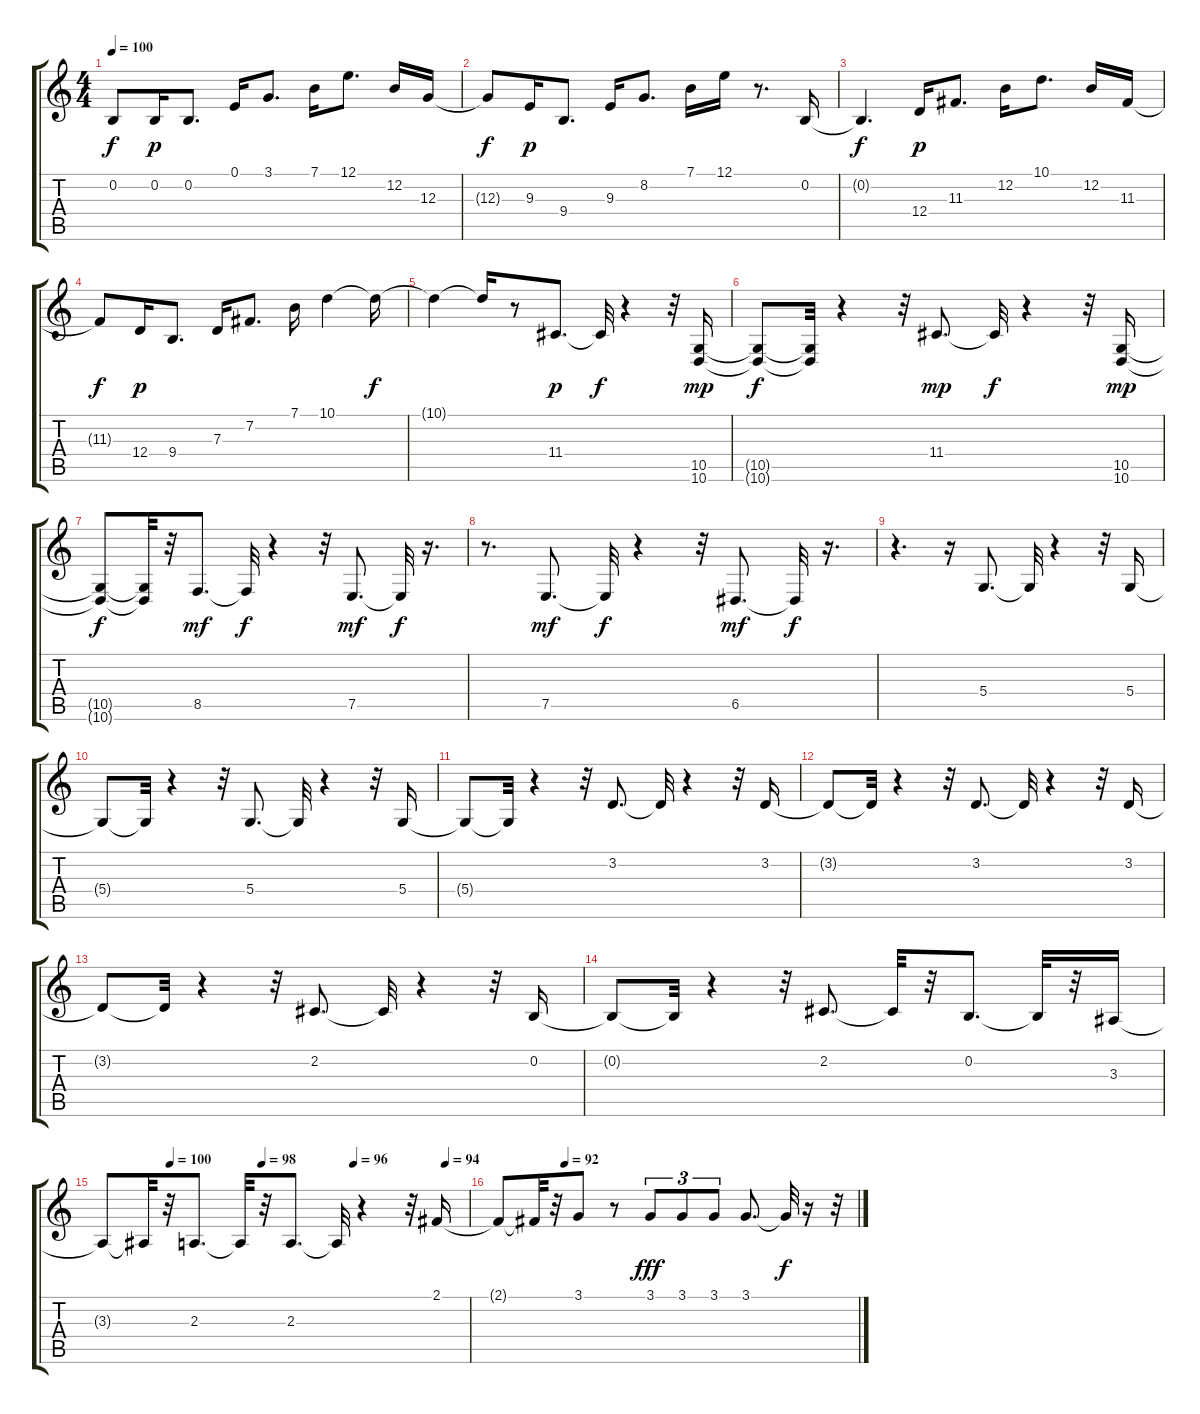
\track "" {instrument stringensemble1}
\staff {score tabs}
\tuning (E4 B3 G3 D3 A2 E2) {hide}
\ts (4 4)
\tempo 100
\clef g2
\ks c
0.2{t}.8{dy f} 0.2.16{dy p} 0.2.8{d} 0.1.16 3.1.8{d} 7.1.16 12.1.8{d} 12.2.16 12.3.16 |
12.3{t}.8{dy f} 9.3.16{dy p} 9.4.8{d} 9.3.16 8.2.8{d} 7.1.16 12.1.16 r.8{d} 0.2.16 |
0.2{t}.4{d dy f} 12.4.16{dy p} 11.3.8{d} 12.2.16 10.1.8{d} 12.2.16 11.3.16 |
11.3{t}.8{dy f} 12.4.16{dy p} 9.4.8{d} 7.3.16 7.2.8{d} 7.1.16 10.1.4 10.1{t}.16{dy f} |
10.1{t}.4 10.1{t}.16 r.8 11.4.8{d dy p} 11.4{t}.32{dy f} r.4 r.32 (10.5 10.6).16{dy mp} |
(10.5{t} 10.6{t}).8{dy f} (10.5{t} 10.6{t}).32 r.4 r.32 11.4.8{d dy mp} 11.4{t}.32{dy f} r.4 r.32 (10.5 10.6).16{dy mp} |
(10.5{t} 10.6{t}).8{dy f} (10.5{t} 10.6{t}).32 r.32 8.5.8{d dy mf} 8.5{t}.32{dy f} r.4 r.32 7.5.8{d dy mf} 7.5{t}.32{dy f} r.16{d} |
r.8{d} 7.5.8{d dy mf} 7.5{t}.32{dy f} r.4 r.32 6.5.8{d dy mf} 6.5{t}.32{dy f} r.16{d} |
r.4{d} r.16 5.4.8{d} 5.4{t}.32 r.4 r.32 5.4.16 |
5.4{t}.8 5.4{t}.32 r.4 r.32 5.4.8{d} 5.4{t}.32 r.4 r.32 5.4.16 |
5.4{t}.8 5.4{t}.32 r.4 r.32 3.2.8{d} 3.2{t}.32 r.4 r.32 3.2.16 |
3.2{t}.8 3.2{t}.32 r.4 r.32 3.2.8{d} 3.2{t}.32 r.4 r.32 3.2.16 |
3.2{t}.8 3.2{t}.32 r.4 r.32 2.2.8{d} 2.2{t}.32 r.4 r.32 0.2.16 |
0.2{t}.8 0.2{t}.32 r.4 r.32 2.2.8{d} 2.2{t}.32 r.32 0.2.8{d} 0.2{t}.32 r.32 3.3.16 |
\tempo (100 0.1875)
\tempo (98 0.4375)
\tempo (96 0.6875)
\tempo (94 0.9375)
3.3{t}.8 3.3{t}.32 r.32 2.3.8{d} 2.3{t}.32 r.32 2.3.8{d} 2.3{t}.32 r.4 r.32 2.1.16 |
\tempo (92 0.1875)
2.1{t}.8 2.1{t}.32 r.32 3.1.8 r.8 3.1.8{tu (3 2) dy fff} 3.1.8{tu (3 2)} 3.1.8{tu (3 2)} 3.1.8{d} 3.1{t}.32{dy f} r.16 r.32
